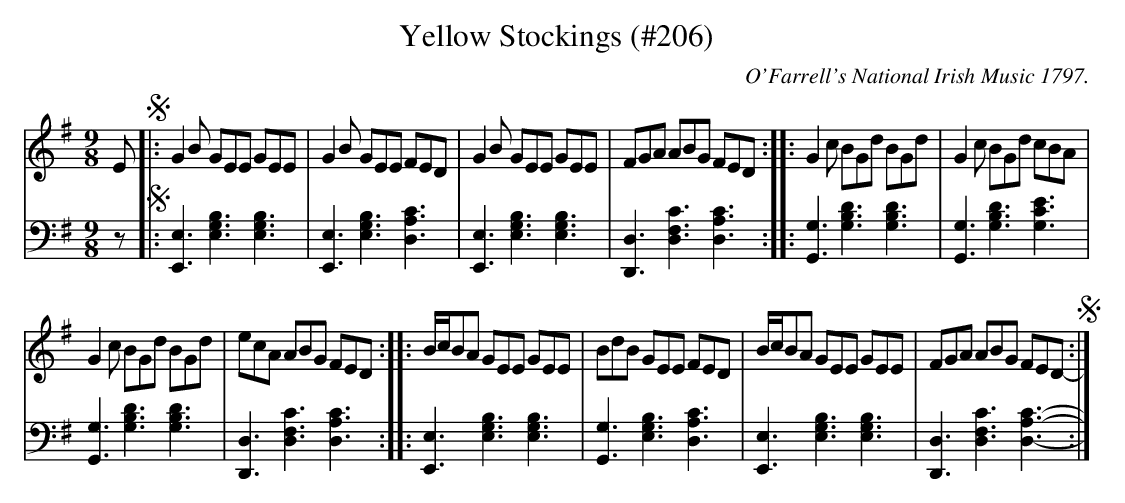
X:1
T: Yellow Stockings (#206)
O: O'Farrell's National Irish Music 1797.
M: 9/8
L: 1/8
K: Em
V: 1 staves=2
E !segno!|:\
G2B GEE GEE | G2B GEE FED | G2B GEE GEE | FGA ABG FED :: G2c BGd BGd | G2c BGd cBA |
G2c BGd BGd | ecA ABG FED :: B/c/BA GEE GEE | BdB GEE FED | B/c/BA GEE GEE | FGA ABG FED !segno!:|
V: 2 clef=bass middle=d
z !segno!|:\
[E3e3] [e3g3b3] [e3g3b3] | [E3e3] [e3g3b3] [d3a3c'3] |\
[E3e3] [e3g3b3] [e3g3b3] | [D3d3] [d3f3c'3] [d3a3c'3] ::\
[G3g3] [g3b3d'3] [g3b3d'3] | [G3g3] [g3b3d'3] [g3c'3e'3] |
[G3g3] [g3b3d'3] [g3b3d'3] | [D3d3] [d3f3c'3] [d3a3c'3] ::\
[E3e3] [e3g3b3] [e3g3b3] | [G3g3] [e3g3b3] [d3a3c'3] |\
[E3e3] [e3g3b3] [e3g3b3] | [D3d3] [d3f3c'3] [d3a3c'3] :|
